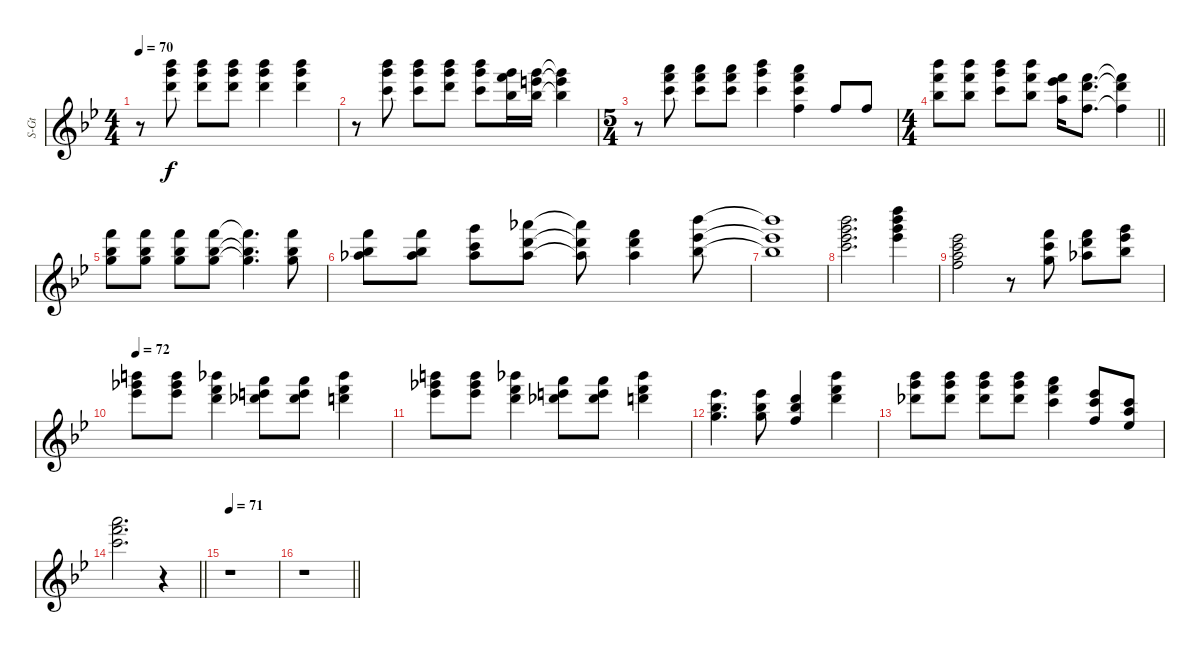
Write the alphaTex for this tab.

\bracketExtendMode groupsimilarinstruments
\otherSystemsTrackNameOrientation horizontal
\track ("Choir" "S-Gt") {instrument flute}
\staff {score}
\tuning (E5 B4 G4 D4 A3 E3)
\displaytranspose 12
\ts (4 4)
\tempo 70
\clef g2
\ks bb
r.8{dy f instrument flute beam Down} (6.1{acc b} 8.2{acc forcenatural} 7.3{acc forcenatural}).8{beam Down} (6.1{acc b} 8.2{acc forcenatural} 7.3{acc forcenatural}).8{beam Down} (6.1{acc b} 8.2{acc forcenatural} 7.3{acc forcenatural}).8{beam Down} (6.1{acc b} 8.2{acc forcenatural} 7.3{acc forcenatural}).4{beam Down} (6.1{acc b} 8.2{acc forcenatural} 7.3{acc forcenatural}).4{beam Down} |
r.8{beam Down} (6.1{acc b} 8.2{acc forcenatural} 5.3{acc forcenatural}).8{beam Down} (6.1{acc b} 8.2{acc forcenatural} 5.3{acc forcenatural}).8{beam Down} (6.1{acc b} 8.2{acc forcenatural} 7.3{acc forcenatural}).8{beam Down} (6.1{acc b} 8.2{acc forcenatural} 5.3{acc forcenatural}).8{beam Down} (3.1{acc forcenatural} 6.2{acc forcenatural} 3.3{acc b}).16{beam Down} (3.1{acc forcenatural} 5.2{acc forcenatural} 3.3{acc b}).16{beam Down} (3.1{t acc forcenatural} 5.2{t acc forcenatural} 3.3{t acc b}).4{beam Down} |
\ts (5 4)
r.8{beam Down} (5.1{acc forcenatural} 6.2{acc forcenatural} 5.3{acc forcenatural}).8{beam Down} (5.1{acc forcenatural} 6.2{acc forcenatural} 5.3{acc forcenatural}).8{beam Down} (5.1{acc forcenatural} 6.2{acc forcenatural} 5.3{acc forcenatural}).8{beam Down} (6.1{acc b} 8.2{acc forcenatural} 5.3{acc forcenatural}).4{beam Down} (5.1{acc forcenatural} 6.2{acc forcenatural} 5.3{acc forcenatural} 3.4{acc forcenatural}).4{beam Down} 3.4{acc forcenatural}.8{beam Up} 3.4{acc forcenatural}.8{beam Up} |
\ts (4 4)
\barLineRight lightlight
(6.1{acc b} 6.2{acc forcenatural} 3.3{acc b}).8{beam Down} (6.1{acc b} 6.2{acc forcenatural} 3.3{acc b}).8{beam Down} (6.1{acc b} 8.2{acc forcenatural} 5.3{acc forcenatural}).8{beam Down} (6.1{acc b} 6.2{acc forcenatural} 3.3{acc b}).8{beam Down} (1.1{acc forcenatural} 4.2{acc b} 2.3{acc forcenatural}).16{beam Down} (1.1{acc forcenatural} 3.2{acc forcenatural} 3.4{acc forcenatural}).8{d beam Down} (1.1{t acc forcenatural} 3.2{t acc forcenatural} 3.4{t acc forcenatural}).4{beam Down} |
(6.2{acc forcenatural} 3.3{acc b} 5.4{acc forcenatural}).8{beam Down} (6.2{acc forcenatural} 3.3{acc b} 5.4{acc forcenatural}).8{beam Down} (6.2{acc forcenatural} 3.3{acc b} 5.4{acc forcenatural}).8{beam Down} (6.2{acc forcenatural} 3.3{acc b} 5.4{acc forcenatural}).8{beam Down} (6.2{t acc forcenatural} 3.3{t acc b} 5.4{t acc forcenatural}).4{d beam Down} (6.2{acc forcenatural} 3.3{acc b} 5.4{acc forcenatural}).8{beam Down} |
(6.2{acc forcenatural} 3.3{acc b} 6.4{acc b}).8{beam Down} (6.2{acc forcenatural} 3.3{acc b} 6.4{acc b}).8{beam Down} (3.1{acc forcenatural} 1.2{acc forcenatural} 1.3{acc b}).8{beam Down} (4.1{acc b} 3.2{acc forcenatural} 1.3{acc b}).8{beam Down} (4.1{t acc b} 3.2{t acc forcenatural} 1.3{t acc b}).8{beam Down} (1.1{acc forcenatural} 3.2{acc forcenatural} 1.3{acc b}).4{beam Down} (6.1{acc b} 4.2{acc b} 3.3{acc b}).8{beam Down} |
(6.1{t acc b} 4.2{t acc b} 3.3{t acc b}).1{beam Down} |
(6.1{acc b} 8.2{acc forcenatural} 8.3{acc b} 10.4{acc forcenatural}).2{d beam Down} (10.1{acc forcenatural} 11.2{acc b} 12.3{acc forcenatural} 13.4{acc b}).4{beam Down} |
(4.2{acc b} 5.3{acc forcenatural} 7.4{acc forcenatural} 8.5{acc forcenatural}).2{beam Down} r.8{beam Down} (1.1{acc forcenatural} 1.2{acc forcenatural} 0.3{acc forcenatural}).8{beam Down} (1.1{acc forcenatural} 3.2{acc forcenatural} 1.3{acc b}).8{beam Down} (3.1{acc forcenatural} 4.2{acc b} 3.3{acc b}).8{beam Down} |
\tempo 72
(7.1{acc forcenatural} 7.2{acc b} 8.3{acc b}).8{beam Down} (7.1{acc forcenatural} 7.2{acc b} 8.3{acc b}).8{beam Down} (6.1{acc b} 6.2{acc forcenatural} 7.3{acc forcenatural}).4{beam Down} (5.1{acc forcenatural} 5.2{acc forcenatural} 6.3{acc b}).8{beam Down} (5.1{acc forcenatural} 5.2{acc forcenatural} 6.3{acc b}).8{beam Down} (6.1{acc b} 6.2{acc forcenatural} 7.3{acc forcenatural}).4{beam Down} |
(7.1{acc forcenatural} 7.2{acc b} 8.3{acc b}).8{beam Down} (7.1{acc forcenatural} 7.2{acc b} 8.3{acc b}).8{beam Down} (6.1{acc b} 6.2{acc forcenatural} 7.3{acc forcenatural}).4{beam Down} (5.1{acc forcenatural} 5.2{acc forcenatural} 6.3{acc b}).8{beam Down} (5.1{acc forcenatural} 5.2{acc forcenatural} 6.3{acc b}).8{beam Down} (6.1{acc b} 6.2{acc forcenatural} 7.3{acc forcenatural}).4{beam Down} |
(4.2{acc b} 3.3{acc b} 5.4{acc forcenatural}).4{d beam Down} (4.2{acc b} 3.3{acc b} 5.4{acc forcenatural}).8{beam Down} (3.2{acc forcenatural} 3.3{acc b} 3.4{acc forcenatural}).4{beam Up} (6.1{acc b} 6.2{acc forcenatural} 7.3{acc forcenatural}).4{beam Down} |
(6.1{acc b} 8.2{acc forcenatural} 6.3{acc b}).8{beam Down} (6.1{acc b} 8.2{acc forcenatural} 6.3{acc b}).8{beam Down} (6.1{acc b} 8.2{acc forcenatural} 6.3{acc b}).8{beam Down} (6.1{acc b} 8.2{acc forcenatural} 6.3{acc b}).8{beam Down} (5.1{acc forcenatural} 6.2{acc forcenatural} 5.3{acc forcenatural}).4{beam Down} (4.2{acc b} 5.3{acc forcenatural} 3.4{acc forcenatural}).8{beam Up} (1.2{acc forcenatural} 2.3{acc forcenatural} 1.4{acc b}).8{beam Up} |
\barLineRight lightlight
(5.1{acc forcenatural} 6.2{acc forcenatural} 5.3{acc forcenatural}).2{d beam Down} r.4{beam Down} |
\tempo 71
r.1{beam Down} |
\barLineRight lightlight
r.1{beam Down}
